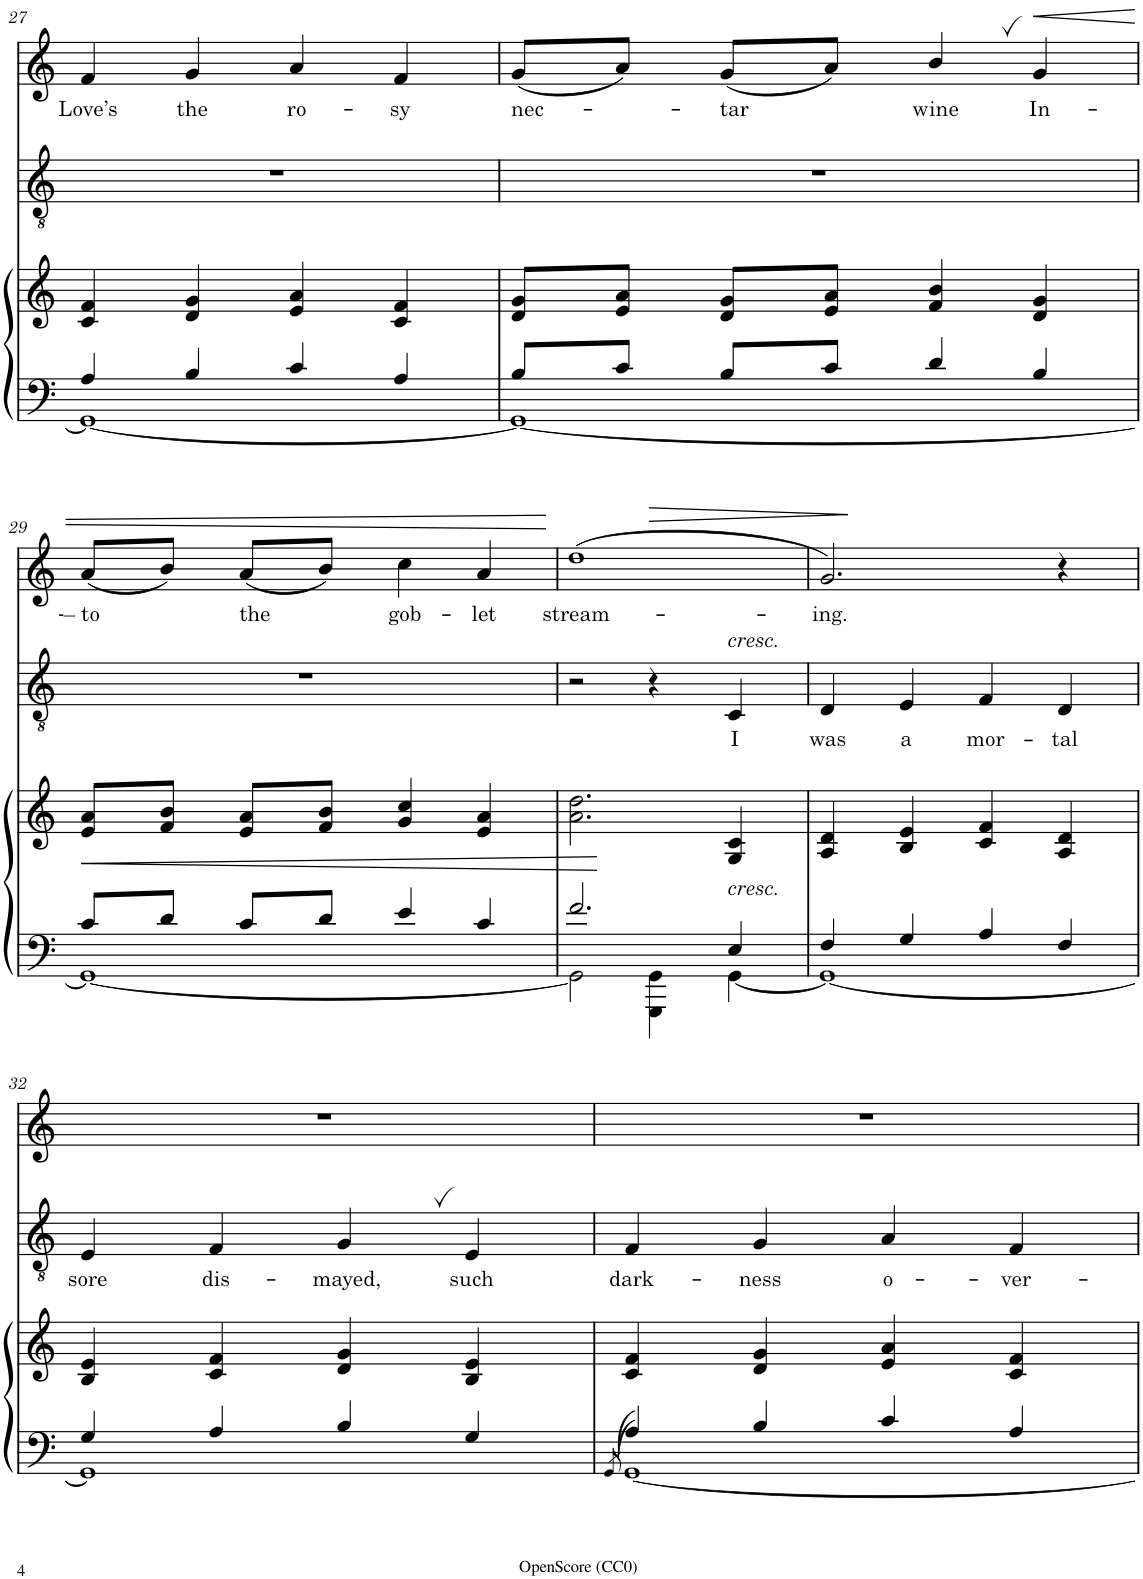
**kern	**kern	**kern	**text	**kern	**text	**dynam	**kern	**kern
*part5	*part5	*part4	*part4	*part3	*part3	*part3	*part2	*part1
*staff6	*staff5	*staff4	*staff4	*staff3	*staff3	*staff3	*staff2	*staff1
*I"Piano	*	*I"Baritone	*	*I"Contralto	*	*	*I"Voice	*I"Voice
*I'Pno	*	*	*	*	*	*	*	*
!!LO:PB:g=z
*clefF4	*clefG2	*clefGv2	*	*clefG2	*	*	*clefGv2	*clefG2
*k[]	*k[]	*k[]	*	*k[]	*	*	*k[]	*k[]
*M4/4	*M4/4	*M4/4	*	*M4/4	*	*	*M4/4	*M4/4
*met(c)	*met(c)	*met(c)	*	*met(c)	*	*	*met(c)	*met(c)
=27	=27	=27	=27	=27	=27	=27	=27	=27
*^	*	*	*	*	*	*	*	*
!	!	!	!	!	!LO:TX:a:color=#FFFFFF:t=.	!	!	!	!
!	!	!	!LO:TX:a:color=#FFFFFF:t=.	!	!	!	!	!	!
!	!	!	!	!	!	!LO:LY:b	!	!	!
4A/	1GG_	4c/ 4f/	1r	.	4f/	Love’s	.	1r	1r
!	!	!	!	!	!	!LO:LY:b	!	!	!
4B/	.	4d/ 4g/	.	.	4g/	the	.	.	.
!	!	!	!	!	!	!LO:LY:b	!	!	!
4c/	.	4e/ 4a/	.	.	4a/	ro-	.	.	.
!	!	!	!	!	!	!LO:LY:b	!	!	!
4A/	.	4c/ 4f/	.	.	4f/	-sy	.	.	.
=28	=28	=28	=28	=28	=28	=28	=28	=28	=28
!	!	!	!	!	!	!LO:LY:b	!	!	!
8B/L	1GG_	8d/ 8g/L	1r	.	(8g/L	nec-	.	1r	1r
8c/J	.	8e/ 8a/J	.	.	8a/J)	.	.	.	.
!	!	!	!	!	!	!LO:LY:b	!	!	!
8B/L	.	8d/ 8g/L	.	.	(8g/L	-tar	.	.	.
8c/J	.	8e/ 8a/J	.	.	8a/J)	.	.	.	.
!	!	!	!	!	!	!LO:LY:b	!	!	!
4d/	.	4f/ 4b/	.	.	4b,/	wine	.	.	.
!	!	!	!	!	!	!LO:LY:b	!LO:HP:b	!	!
4B/	.	4d/ 4g/	.	.	4g/	In-	<	.	.
!!LO:LB:g=z
=29	=29	=29	=29	=29	=29	=29	=29	=29	=29
!	!	!	!	!	!LO:TX:a:color=#FFFFFF:t=.	!	!	!	!
!	!	!LO:TX:a:color=#FFFFFF:t=.	!	!	!	!	!	!	!
!LO:TX:a:color=#FFFFFF:t=.	!	!	!	!	!	!	!	!	!
!	!	!	!	!	!	!LO:LY:b	!	!	!
8c/L	1GG_	8e/ 8a/L	1r	.	(8a/L	-– to	.	1r	1r
8d/J	.	8f/ 8b/J	.	.	8b/J)	.	.	.	.
!	!	!	!	!	!	!LO:LY:b	!	!	!
8c/L	.	8e/ 8a/L	.	.	(8a/L	the	.	.	.
8d/J	.	8f/ 8b/J	.	.	8b/J)	.	.	.	.
!	!	!	!	!	!	!LO:LY:b	!	!	!
4e/	.	4g/ 4cc/	.	.	4cc\	gob-	.	.	.
!	!	!	!	!	!	!LO:LY:b	!	!	!
4c/	.	4e/ 4a/	.	.	4a/	-let	.	.	.
*v	*v	*	*	*	*	*	*	*	*
.	.	.	.	.	.	[	.	.
=30	=30	=30	=30	=30	=30	=30	=30	=30
*^	*	*	*	*	*	*	*	*
!	!	!	!	!	!	!LO:LY:b	!	!	!
*	*	*	*	*	*^	*	*	*	*
2.f/	2GG\]	2.a\ 2.dd\	2r	.	(1dd	2ryy	stream-	.	1r	1r
.	4GGG\ 4GG\	.	4r	.	.	2ryy	.	.	.	.
!	!	!	!LO:TX:a:i:t=cresc.	!	!	!	!	!	!	!
!	!	!LO:TX:b:i:t=cresc.	!	!	!	!	!	!	!	!
!	!	!	!	!LO:LY:b	!	!	!	!	!	!
4E/	[4GG\	4G/ 4c/	4C/	I	.	.	.	.	.	.
*	*	*	*	*	*v	*v	*	*	*	*
=31	=31	=31	=31	=31	=31	=31	=31	=31	=31
!	!	!LO:TX:a:color=#FFFFFF:t=.	!	!	!	!	!	!	!
!LO:TX:a:color=#FFFFFF:t=.	!	!	!	!	!	!	!	!	!
!	!	!	!	!LO:LY:b	!	!LO:LY:b	!	!	!
4F/	1GG_	4A/ 4d/	4D/	was	2.g/)	-ing.	.	1r	1r
!	!	!	!	!LO:LY:b	!	!	!	!	!
4G/	.	4B/ 4e/	4E/	a	.	.	.	.	.
!	!	!	!	!LO:LY:b	!	!	!	!	!
4A/	.	4c/ 4f/	4F/	mor-	.	.	.	.	.
!	!	!	!	!LO:LY:b	!	!	!	!	!
4F/	.	4A/ 4d/	4D/	-tal	4r	.	.	.	.
!!LO:LB:g=z
=32	=32	=32	=32	=32	=32	=32	=32	=32	=32
!	!	!	!	!	!LO:TX:a:color=#FFFFFF:t=.	!	!	!	!
!	!	!	!LO:TX:a:color=#FFFFFF:t=.	!	!	!	!	!	!
!	!	!	!	!LO:LY:b	!	!	!	!	!
4G/	1GG]	4B/ 4e/	4E/	sore	1r	.	.	1r	1r
!	!	!	!	!LO:LY:b	!	!	!	!	!
4A/	.	4c/ 4f/	4F/	dis-	.	.	.	.	.
!	!	!	!	!LO:LY:b	!	!	!	!	!
4B/	.	4d/ 4g/	4G,/	-mayed,	.	.	.	.	.
!	!	!	!	!LO:LY:b	!	!	!	!	!
4G/	.	4B/ 4e/	4E/	such	.	.	.	.	.
=33	=33	=33	=33	=33	=33	=33	=33	=33	=33
8qGG/	.	.	.	.	.	.	.	.	.
!	!	!	!	!LO:LY:b	!	!	!	!	!
4A/	[1GG	4c/ 4f/	4F/	dark-	1r	.	.	1r	1r
!	!	!	!	!LO:LY:b	!	!	!	!	!
4B/	.	4d/ 4g/	4G/	-ness	.	.	.	.	.
!	!	!	!	!LO:LY:b	!	!	!	!	!
4c/	.	4e/ 4a/	4A/	o-	.	.	.	.	.
!	!	!	!	!LO:LY:b	!	!	!	!	!
4A/	.	4c/ 4f/	4F/	-ver-	.	.	.	.	.
*v	*v	*	*	*	*	*	*	*	*
=	=	=	=	=	=	=	=	=
*-	*-	*-	*-	*-	*-	*-	*-	*-
